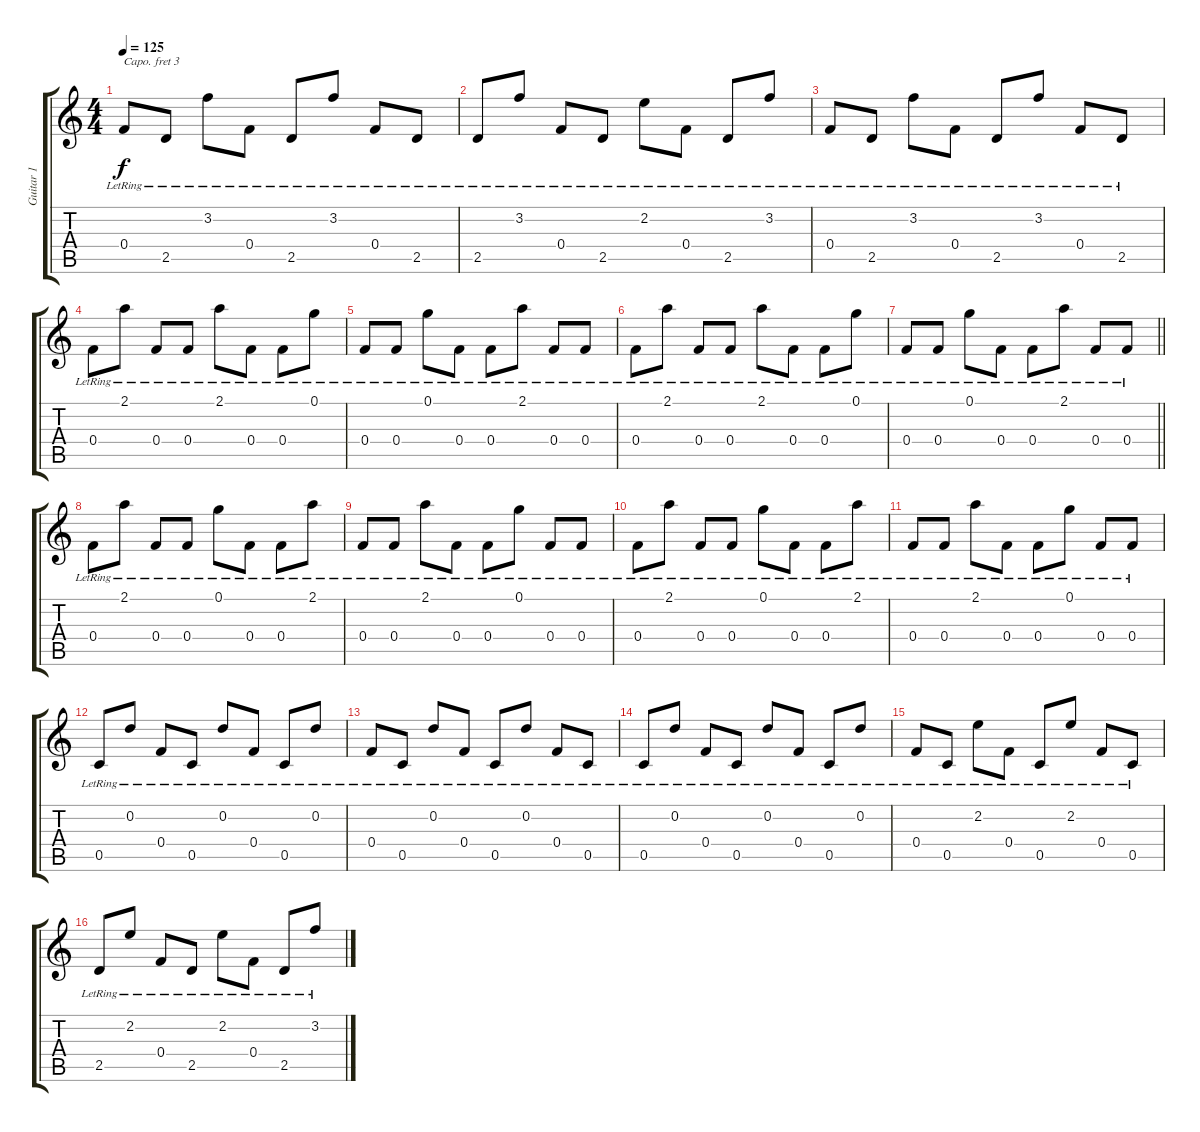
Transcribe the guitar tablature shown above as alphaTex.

\track ("Guitar 1" "Guitar 1") {instrument acousticguitarsteel}
\staff {score tabs}
\capo 3
\tuning (E4 B3 Gb3 D3 A2 E2) {hide}
\ts (4 4)
\tempo 125
\clef g2
\ks c
0.4{lr}.8{dy f} 2.5{lr}.8 3.2{lr}.8 0.4{lr}.8 2.5{lr}.8 3.2{lr}.8 0.4{lr}.8 2.5{lr}.8 |
2.5{lr}.8 3.2{lr}.8 0.4{lr}.8 2.5{lr}.8 2.2{lr}.8 0.4{lr}.8 2.5{lr}.8 3.2{lr}.8 |
0.4{lr}.8 2.5{lr}.8 3.2{lr}.8 0.4{lr}.8 2.5{lr}.8 3.2{lr}.8 0.4{lr}.8 2.5{lr}.8 |
0.4{lr}.8 2.1{lr}.8 0.4{lr}.8 0.4{lr}.8 2.1{lr}.8 0.4{lr}.8 0.4{lr}.8 0.1{lr}.8 |
0.4{lr}.8 0.4{lr}.8 0.1{lr}.8 0.4{lr}.8 0.4{lr}.8 2.1{lr}.8 0.4{lr}.8 0.4{lr}.8 |
0.4{lr}.8 2.1{lr}.8 0.4{lr}.8 0.4{lr}.8 2.1{lr}.8 0.4{lr}.8 0.4{lr}.8 0.1{lr}.8 |
\barLineRight lightlight
0.4{lr}.8 0.4{lr}.8 0.1{lr}.8 0.4{lr}.8 0.4{lr}.8 2.1{lr}.8 0.4{lr}.8 0.4{lr}.8 |
0.4{lr}.8 2.1{lr}.8 0.4{lr}.8 0.4{lr}.8 0.1{lr}.8 0.4{lr}.8 0.4{lr}.8 2.1{lr}.8 |
0.4{lr}.8 0.4{lr}.8 2.1{lr}.8 0.4{lr}.8 0.4{lr}.8 0.1{lr}.8 0.4{lr}.8 0.4{lr}.8 |
0.4{lr}.8 2.1{lr}.8 0.4{lr}.8 0.4{lr}.8 0.1{lr}.8 0.4{lr}.8 0.4{lr}.8 2.1{lr}.8 |
0.4{lr}.8 0.4{lr}.8 2.1{lr}.8 0.4{lr}.8 0.4{lr}.8 0.1{lr}.8 0.4{lr}.8 0.4{lr}.8 |
0.5{lr}.8 0.2{lr}.8 0.4{lr}.8 0.5{lr}.8 0.2{lr}.8 0.4{lr}.8 0.5{lr}.8 0.2{lr}.8 |
0.4{lr}.8 0.5{lr}.8 0.2{lr}.8 0.4{lr}.8 0.5{lr}.8 0.2{lr}.8 0.4{lr}.8 0.5{lr}.8 |
0.5{lr}.8 0.2{lr}.8 0.4{lr}.8 0.5{lr}.8 0.2{lr}.8 0.4{lr}.8 0.5{lr}.8 0.2{lr}.8 |
0.4{lr}.8 0.5{lr}.8 2.2{lr}.8 0.4{lr}.8 0.5{lr}.8 2.2{lr}.8 0.4{lr}.8 0.5{lr}.8 |
2.5{lr}.8 2.2{lr}.8 0.4{lr}.8 2.5{lr}.8 2.2{lr}.8 0.4{lr}.8 2.5{lr}.8 3.2{lr}.8
